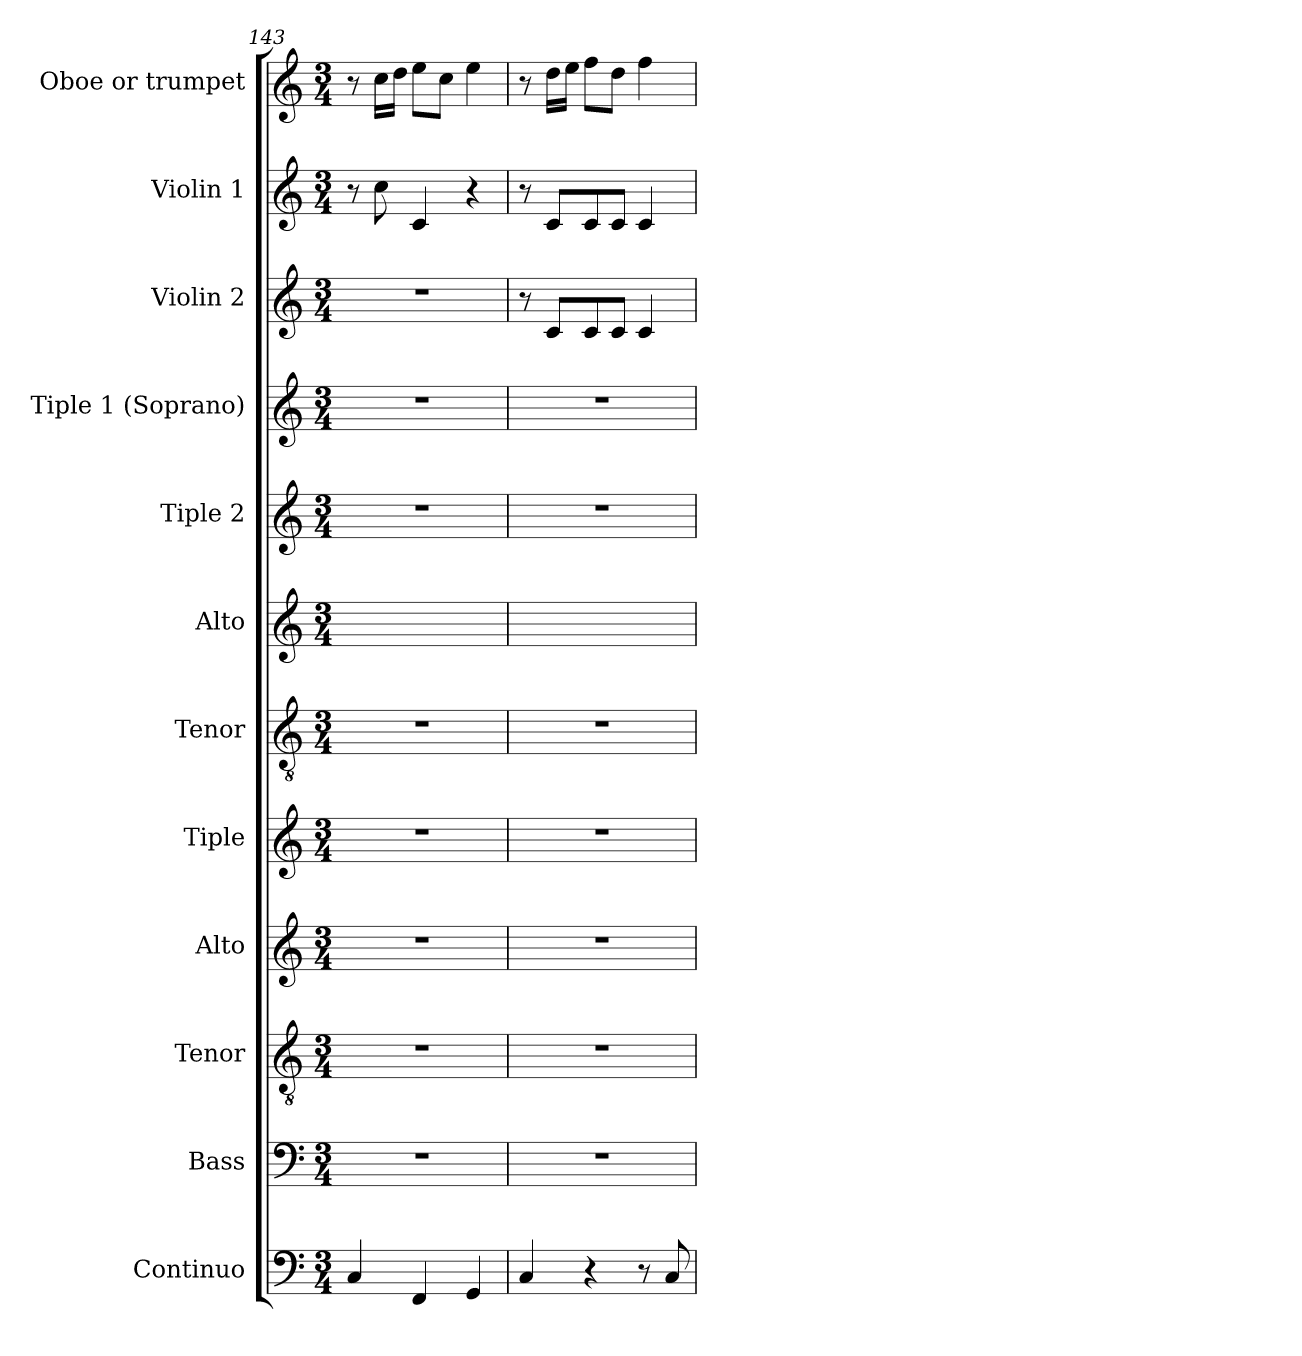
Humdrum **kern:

**kern	**kern	**kern	**kern	**kern	**kern	**kern	**kern	**kern	**kern	**kern	**kern
*part12	*part11	*part10	*part9	*part8	*part7	*part6	*part5	*part4	*part3	*part2	*part1
*staff12	*staff11	*staff10	*staff9	*staff8	*staff7	*staff6	*staff5	*staff4	*staff3	*staff2	*staff1
*I"Continuo	*I"Bass	*I"Tenor	*I"Alto	*I"Tiple	*I"Tenor	*I"Alto	*I"Tiple 2	*I"Tiple 1 (Soprano)	*I"Violin 2	*I"Violin 1	*I"Oboe or trumpet
*	*I'B.	*I'T.	*I'A.	*	*I'T.	*I'A.	*	*I'S1.	*I'Vln. 2	*I'Vln. 1	*I'Ob.
*clefF4	*clefF4	*clefGv2	*clefG2	*clefG2	*clefGv2	*clefG2	*clefG2	*clefG2	*clefG2	*clefG2	*clefG2
*	*	*ITrd7c12	*	*	*ITrd7c12	*	*	*	*	*	*
*k[]	*k[]	*k[]	*k[]	*k[]	*k[]	*k[]	*k[]	*k[]	*k[]	*k[]	*k[]
*C:	*C:	*C:	*C:	*C:	*C:	*C:	*C:	*C:	*C:	*C:	*C:
*M3/4	*M3/4	*M3/4	*M3/4	*M3/4	*M3/4	*M3/4	*M3/4	*M3/4	*M3/4	*M3/4	*M3/4
=143	=143	=143	=143	=143	=143	=143	=143	=143	=143	=143	=143
!	!LO:N:vis=1	!LO:N:vis=1	!LO:N:vis=1	!LO:N:vis=1	!LO:N:vis=1	!LO:N:vis=1	!LO:N:vis=1	!LO:N:vis=1	!LO:N:vis=1	!	!
4Ci/	2.r	2.r	2.r	2.r	2.r	2.ryy	2.r	2.r	2.r	8r	8r
.	.	.	.	.	.	.	.	.	.	8cci\	16cci\LL
.	.	.	.	.	.	.	.	.	.	.	16ddi\JJ
4FFi/	.	.	.	.	.	.	.	.	.	4ci/	8eei\L
.	.	.	.	.	.	.	.	.	.	.	8cci\J
4GGi/	.	.	.	.	.	.	.	.	.	4r	4eei\
=144	=144	=144	=144	=144	=144	=144	=144	=144	=144	=144	=144
!	!LO:N:vis=1	!LO:N:vis=1	!LO:N:vis=1	!LO:N:vis=1	!LO:N:vis=1	!LO:N:vis=1	!LO:N:vis=1	!LO:N:vis=1	!	!	!
4Ci/	2.r	2.r	2.r	2.r	2.r	2.ryy	2.r	2.r	8r	8r	8r
.	.	.	.	.	.	.	.	.	8ci/L	8ci/L	16ddi\LL
.	.	.	.	.	.	.	.	.	.	.	16eei\JJ
4r	.	.	.	.	.	.	.	.	8ci/	8ci/	8ffi\L
.	.	.	.	.	.	.	.	.	8ci/J	8ci/J	8ddi\J
8r	.	.	.	.	.	.	.	.	4ci/	4ci/	4ffi\
8Ci/	.	.	.	.	.	.	.	.	.	.	.
=	=	=	=	=	=	=	=	=	=	=	=
*-	*-	*-	*-	*-	*-	*-	*-	*-	*-	*-	*-
